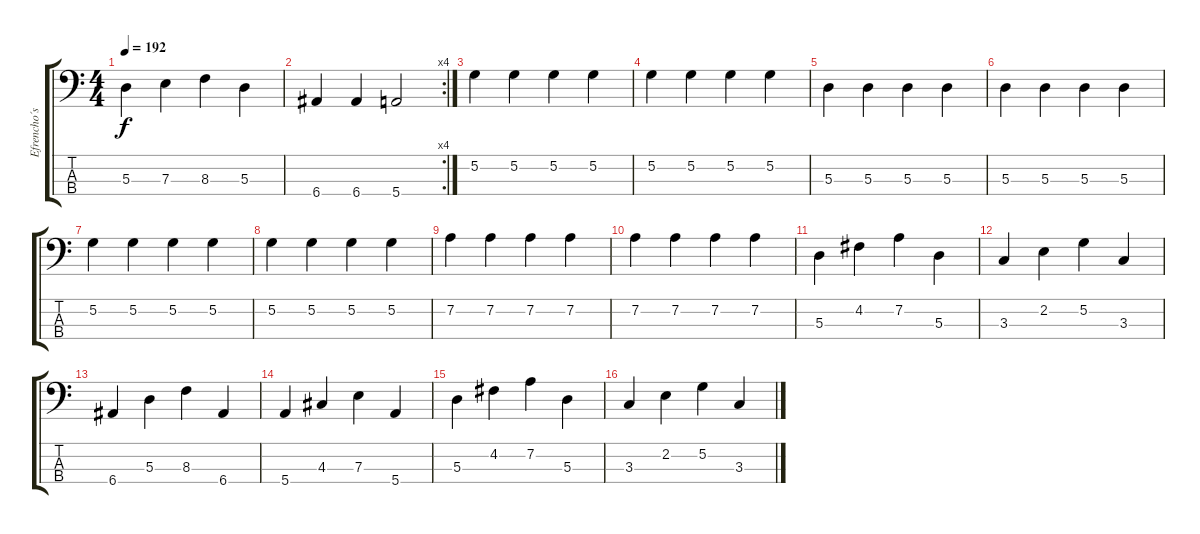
\track ("Efrencho´s Bass En el nombre de Eric" "Efrencho´s") {instrument electricbassfinger}
\staff {score tabs}
\tuning (G2 D2 A1 E1) {hide}
\ts (4 4)
\tempo 192
\clef f4
\ks c
5.3.4{dy f} 7.3.4 8.3.4 5.3.4 |
\rc 4
6.4.4 6.4.4 5.4.2 |
5.2.4 5.2.4 5.2.4 5.2.4 |
5.2.4 5.2.4 5.2.4 5.2.4 |
5.3.4 5.3.4 5.3.4 5.3.4 |
5.3.4 5.3.4 5.3.4 5.3.4 |
5.2.4 5.2.4 5.2.4 5.2.4 |
5.2.4 5.2.4 5.2.4 5.2.4 |
7.2.4 7.2.4 7.2.4 7.2.4 |
7.2.4 7.2.4 7.2.4 7.2.4 |
5.3.4 4.2.4 7.2.4 5.3.4 |
3.3.4 2.2.4 5.2.4 3.3.4 |
6.4.4 5.3.4 8.3.4 6.4.4 |
5.4.4 4.3.4 7.3.4 5.4.4 |
5.3.4 4.2.4 7.2.4 5.3.4 |
3.3.4 2.2.4 5.2.4 3.3.4
